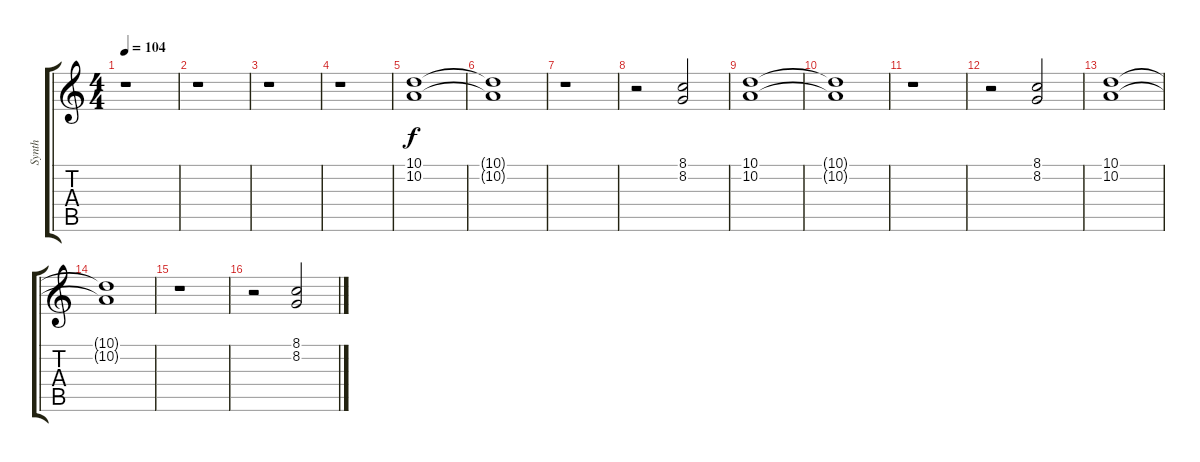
\track ("Synth" "Synth") {instrument choiraahs}
\staff {score tabs}
\tuning (E4 B3 G3 D3 A2 E2) {hide}
\ts (4 4)
\tempo 104
\clef g2
\ks c
r.1{dy f} |
r.1 |
r.1 |
r.1 |
(10.1 10.2).1 |
(10.1{t} 10.2{t}).1 |
r.1 |
r.2 (8.1 8.2).2 |
(10.1 10.2).1 |
(10.1{t} 10.2{t}).1 |
r.1 |
r.2 (8.1 8.2).2 |
(10.1 10.2).1 |
(10.1{t} 10.2{t}).1 |
r.1 |
r.2 (8.1 8.2).2
